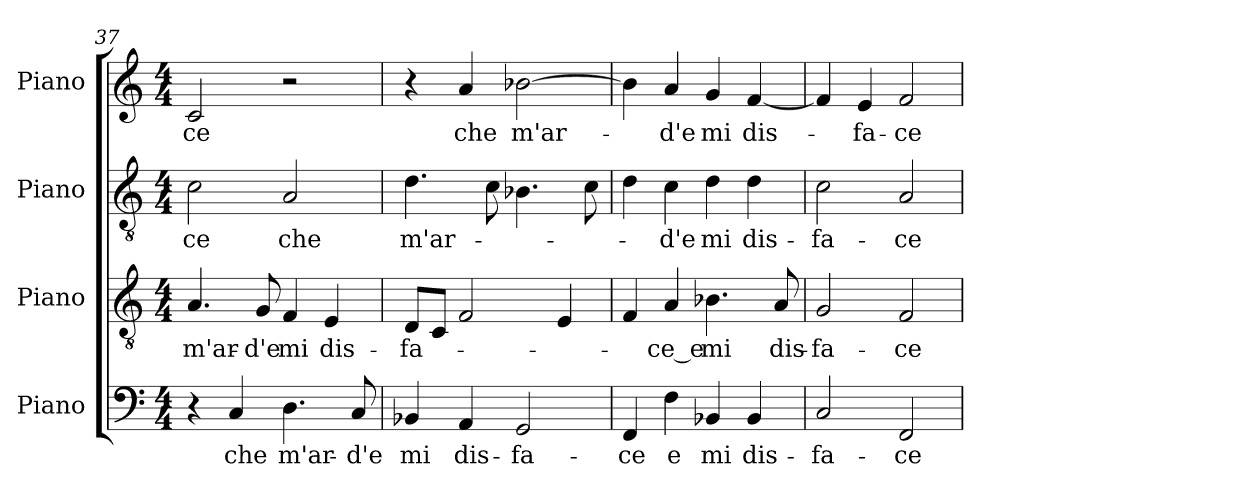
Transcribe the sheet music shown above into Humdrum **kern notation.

**kern	**text	**kern	**text	**kern	**text	**kern	**text
*part4	*part4	*part3	*part3	*part2	*part2	*part1	*part1
*staff4	*staff4	*staff3	*staff3	*staff2	*staff2	*staff1	*staff1
*I"Piano	*	*I"Piano	*	*I"Piano	*	*I"Piano	*
*I'Pno.	*	*I'Pno.	*	*I'Pno.	*	*I'Pno.	*
*clefF4	*	*clefGv2	*	*clefGv2	*	*clefG2	*
*	*	*ITrd7c12	*	*ITrd7c12	*	*	*
*k[]	*	*k[]	*	*k[]	*	*k[]	*
*C:	*	*C:	*	*C:	*	*C:	*
*M4/4	*	*M4/4	*	*M4/4	*	*M4/4	*
=37	=37	=37	=37	=37	=37	=37	=37
!	!	!	!LO:LY:b:color=#000000	!	!	!	!
!	!	!	!	!	!LO:LY:b:color=#000000	!	!
!	!	!	!	!	!	!	!LO:LY:b:color=#000000
4r	.	4.AAi/	m'ar-	2Ci\	-ce	2ci/	-ce
!	!LO:LY:b:color=#000000	!	!	!	!	!	!
4Ci/	che	.	.	.	.	.	.
!	!	!	!LO:LY:b:color=#000000	!	!	!	!
.	.	8GGi/	-d'e	.	.	.	.
!	!LO:LY:b:color=#000000	!	!	!	!	!	!
!	!	!	!LO:LY:b:color=#000000	!	!	!	!
!	!	!	!	!	!LO:LY:b:color=#000000	!	!
4.Di\	m'ar-	4FFi/	mi	2AAi/	che	2r	.
!	!	!	!LO:LY:b:color=#000000	!	!	!	!
.	.	4EEi/	dis-	.	.	.	.
!	!LO:LY:b:color=#000000	!	!	!	!	!	!
8Ci/	-d'e	.	.	.	.	.	.
=38	=38	=38	=38	=38	=38	=38	=38
!	!LO:LY:b:color=#000000	!	!	!	!	!	!
!	!	!	!LO:LY:b:color=#000000	!	!	!	!
!	!	!	!	!	!LO:LY:b:color=#000000	!	!
4BB-i/	mi	8DDi/L	-fa-	4.Di\	m'ar-	4r	.
.	.	8CCi/J	.	.	.	.	.
!	!LO:LY:b:color=#000000	!	!	!	!	!	!
!	!	!	!	!	!	!	!LO:LY:b:color=#000000
4AAi/	dis-	2FFi/	.	.	.	4ai/	che
.	.	.	.	8Ci\	.	.	.
!	!LO:LY:b:color=#000000	!	!	!	!	!	!
!	!	!	!	!	!	!	!LO:LY:b:color=#000000
2GGi/	-fa-	.	.	4.BB-i\	.	[2b-i\	m'ar-
.	.	4EEi/	.	.	.	.	.
.	.	.	.	8Ci\	.	.	.
=39	=39	=39	=39	=39	=39	=39	=39
!	!LO:LY:b:color=#000000	!	!	!	!	!	!
4FFi/	-ce	4FFi/	.	4Di\	.	4b-i\]	.
!	!LO:LY:b:color=#000000	!	!	!	!	!	!
!	!	!	!LO:LY:b:color=#000000	!	!	!	!
!	!	!	!	!	!LO:LY:b:color=#000000	!	!
!	!	!	!	!	!	!	!LO:LY:b:color=#000000
4Fi\	e	4AAi/	-ce_e	4Ci\	-d'e	4ai/	-d'e
!	!LO:LY:b:color=#000000	!	!	!	!	!	!
!	!	!	!LO:LY:b:color=#000000	!	!	!	!
!	!	!	!	!	!LO:LY:b:color=#000000	!	!
!	!	!	!	!	!	!	!LO:LY:b:color=#000000
4BB-i/	mi	4.BB-i\	mi	4Di\	mi	4gi/	mi
!	!LO:LY:b:color=#000000	!	!	!	!	!	!
!	!	!	!	!	!LO:LY:b:color=#000000	!	!
!	!	!	!	!	!	!	!LO:LY:b:color=#000000
4BB-i/	dis-	.	.	4Di\	dis-	[4fi/	dis-
!	!	!	!LO:LY:b:color=#000000	!	!	!	!
.	.	8AAi/	dis-	.	.	.	.
=40	=40	=40	=40	=40	=40	=40	=40
!	!LO:LY:b:color=#000000	!	!	!	!	!	!
!	!	!	!LO:LY:b:color=#000000	!	!	!	!
!	!	!	!	!	!LO:LY:b:color=#000000	!	!
2Ci/	-fa-	2GGi/	-fa-	2Ci\	-fa-	4fi/]	.
!	!	!	!	!	!	!	!LO:LY:b:color=#000000
.	.	.	.	.	.	4ei/	-fa-
!	!LO:LY:b:color=#000000	!	!	!	!	!	!
!	!	!	!LO:LY:b:color=#000000	!	!	!	!
!	!	!	!	!	!LO:LY:b:color=#000000	!	!
!	!	!	!	!	!	!	!LO:LY:b:color=#000000
2FFi/	-ce	2FFi/	-ce	2AAi/	-ce	2fi/	-ce
=	=	=	=	=	=	=	=
*-	*-	*-	*-	*-	*-	*-	*-
